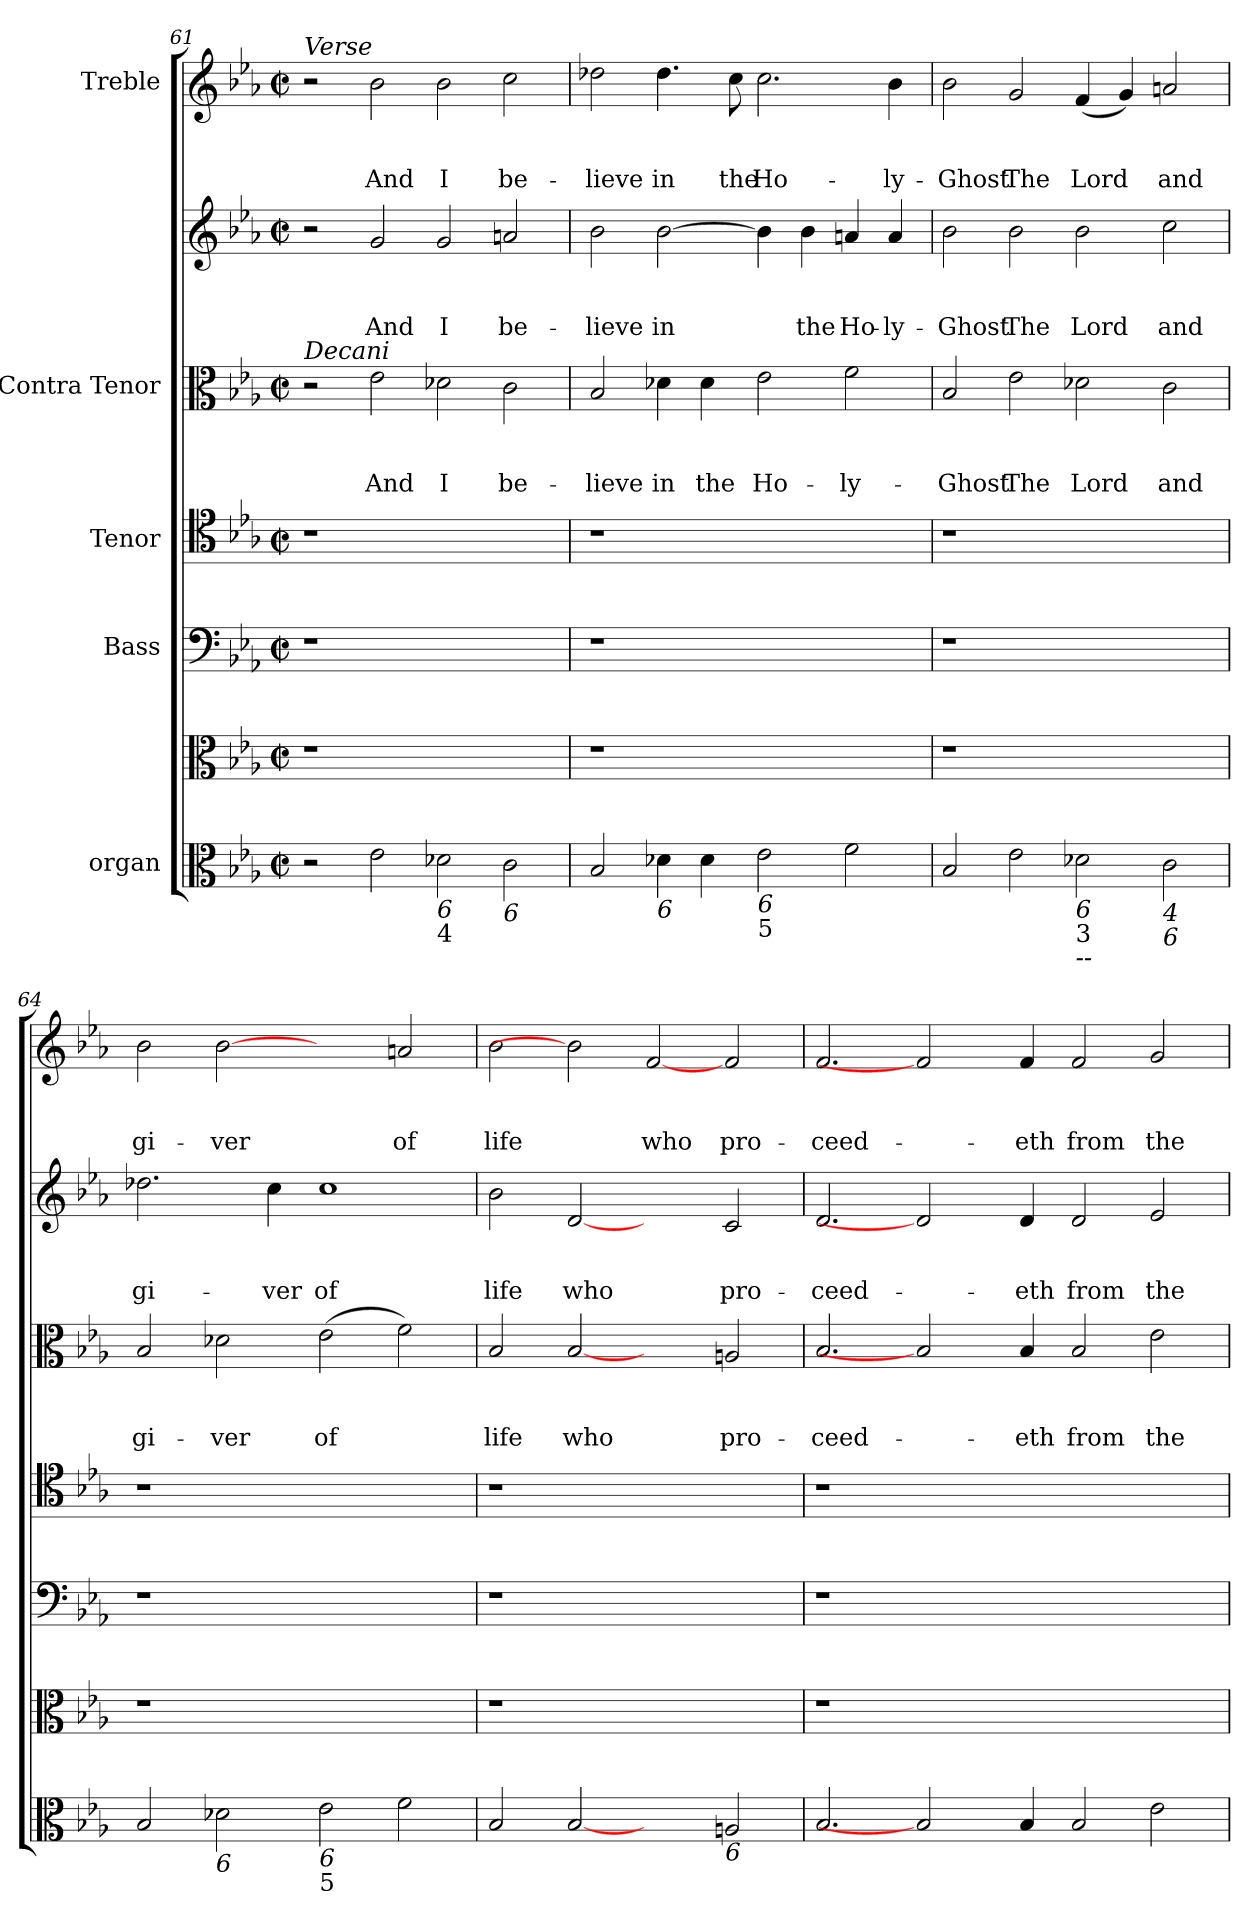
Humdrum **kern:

**kern	**kern	**kern	**kern	**kern	**text	**text	**text	**kern	**text	**text	**text	**kern	**text	**text	**text
*part7	*part6	*part5	*part4	*part3	*part3	*part3	*part3	*part2	*part2	*part2	*part2	*part1	*part1	*part1	*part1
*staff7	*staff6	*staff5	*staff4	*staff3	*staff3	*staff3	*staff3	*staff2	*staff2	*staff2	*staff2	*staff1	*staff1	*staff1	*staff1
*I"organ	*	*I"Bass	*I"Tenor	*I"Contra Tenor	*	*	*	*	*	*	*	*I"Treble	*	*	*
!!LO:LB:g=z
*clefC3	*clefC3	*clefF4	*clefC4	*clefC3	*	*	*	*clefG2	*	*	*	*clefG2	*	*	*
*k[b-e-a-]	*k[b-e-a-]	*k[b-e-a-]	*k[b-e-a-]	*k[b-e-a-]	*	*	*	*k[b-e-a-]	*	*	*	*k[b-e-a-]	*	*	*
*c:	*c:	*c:	*c:	*c:	*	*	*	*c:	*	*	*	*c:	*	*	*
*M2/2	*M2/2	*M2/2	*M2/2	*M2/2	*	*	*	*M2/2	*	*	*	*M2/2	*	*	*
*met(c|)	*met(c|)	*met(c|)	*met(c|)	*met(c|)	*	*	*	*met(c|)	*	*	*	*met(c|)	*	*	*
=61	=61	=61	=61	=61	=61	=61	=61	=61	=61	=61	=61	=61	=61	=61	=61
!	!	!	!	!	!	!	!	!	!	!	!	!LO:TX:a:i:t=Verse	!	!	!
!	!	!	!	!LO:TX:a:i:t=Decani	!	!	!	!	!	!	!	!	!	!	!
2r	1r	1r	1r	2r	.	.	.	2r	.	.	.	2r	.	.	.
!	!	!	!	!	!	!	!LO:LY:b	!	!	!	!LO:LY:b	!	!	!	!LO:LY:b
2e-\	.	.	.	2e-\	.	.	And	2g/	.	.	And	2b-\	.	.	And
!LO:TX:b:i:t=6	!	!	!	!	!	!	!	!	!	!	!	!	!	!	!
!LO:TX:b:t=4	!	!	!	!	!	!	!	!	!	!	!	!	!	!	!
!	!	!	!	!	!	!	!LO:LY:b	!	!	!	!LO:LY:b	!	!	!	!LO:LY:b
2d-X\	1ryy	1ryy	1ryy	2d-X\	.	.	I	2g/	.	.	I	2b-\	.	.	I
!LO:TX:b:i:t=6	!	!	!	!	!	!	!	!	!	!	!	!	!	!	!
!	!	!	!	!	!	!	!LO:LY:b	!	!	!	!LO:LY:b	!	!	!	!LO:LY:b
2c\	.	.	.	2c\	.	.	be-	2an/	.	.	be-	2cc\	.	.	be-
=62	=62	=62	=62	=62	=62	=62	=62	=62	=62	=62	=62	=62	=62	=62	=62
!	!	!	!	!	!	!	!LO:LY:b	!	!	!	!LO:LY:b	!	!	!	!LO:LY:b
2B-/	1r	1r	1r	2B-/	.	.	-lieve	2b-\	.	.	-lieve	2dd-X\	.	.	-lieve
!LO:TX:b:i:t=6	!	!	!	!	!	!	!	!	!	!	!	!	!	!	!
!	!	!	!	!	!	!	!LO:LY:b	!	!	!	!LO:LY:b	!	!	!	!LO:LY:b
4d-X\	.	.	.	4d-X\	.	.	in	[2b-\	.	.	in	4.dd-\	.	.	in
!	!	!	!	!	!	!	!LO:LY:b	!	!	!	!	!	!	!	!
4d-\	.	.	.	4d-\	.	.	the	.	.	.	.	.	.	.	.
!	!	!	!	!	!	!	!	!	!	!	!	!	!	!	!LO:LY:b
.	.	.	.	.	.	.	.	.	.	.	.	8cc\	.	.	the
!LO:TX:b:i:t=6	!	!	!	!	!	!	!	!	!	!	!	!	!	!	!
!LO:TX:b:t=5	!	!	!	!	!	!	!	!	!	!	!	!	!	!	!
!	!	!	!	!	!	!	!LO:LY:b	!	!	!	!	!	!	!	!LO:LY:b
2e-\	1ryy	1ryy	1ryy	2e-\	.	.	Ho-	4b-\]	.	.	.	2.cc\	.	.	Ho-
!	!	!	!	!	!	!	!	!	!	!	!LO:LY:b	!	!	!	!
.	.	.	.	.	.	.	.	4b-\	.	.	the	.	.	.	.
!	!	!	!	!	!	!	!LO:LY:b	!	!	!	!LO:LY:b	!	!	!	!
2f\	.	.	.	2f\	.	.	-ly-	4an/	.	.	Ho-	.	.	.	.
!	!	!	!	!	!	!	!	!	!	!	!LO:LY:b	!	!	!	!LO:LY:b
.	.	.	.	.	.	.	.	4a/	.	.	-ly-	4b-\	.	.	-ly-
=63	=63	=63	=63	=63	=63	=63	=63	=63	=63	=63	=63	=63	=63	=63	=63
!	!	!	!	!	!	!	!LO:LY:b	!	!	!	!LO:LY:b	!	!	!	!LO:LY:b
2B-/	1r	1r	1r	2B-/	.	.	-Ghost	2b-\	.	.	-Ghost	2b-\	.	.	-Ghost
!	!	!	!	!	!	!	!LO:LY:b	!	!	!	!LO:LY:b	!	!	!	!LO:LY:b
2e-\	.	.	.	2e-\	.	.	The	2b-\	.	.	The	2g/	.	.	The
!LO:TX:b:i:t=6	!	!	!	!	!	!	!	!	!	!	!	!	!	!	!
!LO:TX:b:t=3	!	!	!	!	!	!	!	!	!	!	!	!	!	!	!
!LO:TX:b:i:t=--	!	!	!	!	!	!	!	!	!	!	!	!	!	!	!
!	!	!	!	!	!	!	!LO:LY:b	!	!	!	!LO:LY:b	!	!	!	!LO:LY:b
2d-X\	1ryy	1ryy	1ryy	2d-X\	.	.	Lord	2b-\	.	.	Lord	(<4f/	.	.	Lord
.	.	.	.	.	.	.	.	.	.	.	.	4g/)	.	.	.
!LO:TX:b:i:t=4	!	!	!	!	!	!	!	!	!	!	!	!	!	!	!
!LO:TX:b:i:t=6	!	!	!	!	!	!	!	!	!	!	!	!	!	!	!
!	!	!	!	!	!	!	!LO:LY:b	!	!	!	!LO:LY:b	!	!	!	!LO:LY:b
2c\	.	.	.	2c\	.	.	and	2cc\	.	.	and	2an/	.	.	and
!!LO:PB:g=z
=64	=64	=64	=64	=64	=64	=64	=64	=64	=64	=64	=64	=64	=64	=64	=64
!	!	!	!	!	!	!	!LO:LY:b	!	!	!	!LO:LY:b	!	!	!	!LO:LY:b
2B-/	1r	1r	1r	2B-/	.	.	gi-	2.dd-X\	.	.	gi-	2b-\	.	.	gi-
!LO:TX:b:i:t=6	!	!	!	!	!	!	!	!	!	!	!	!	!	!	!
!	!	!	!	!	!	!	!LO:LY:b	!	!	!	!	!	!	!	!LO:LY:b
2d-X\	.	.	.	2d-X\	.	.	-ver	.	.	.	.	[2b-	.	.	-ver
!	!	!	!	!	!	!	!	!	!	!	!LO:LY:b	!	!	!	!
.	.	.	.	.	.	.	.	4cc\	.	.	-ver	.	.	.	.
!LO:TX:b:i:t=6	!	!	!	!	!	!	!	!	!	!	!	!	!	!	!
!LO:TX:b:t=5	!	!	!	!	!	!	!	!	!	!	!	!	!	!	!
!	!	!	!	!	!	!	!LO:LY:b	!	!	!	!LO:LY:b	!	!	!	!
2e-\	1ryy	1ryy	1ryy	(>2e-\	.	.	of	1cc	.	.	of	2ryy	.	.	.
!	!	!	!	!	!	!	!	!	!	!	!	!	!	!	!LO:LY:b
2f\	.	.	.	2f\)	.	.	.	.	.	.	.	2an/	.	.	of
=65	=65	=65	=65	=65	=65	=65	=65	=65	=65	=65	=65	=65	=65	=65	=65
!	!	!	!	!	!	!	!LO:LY:b	!	!	!	!LO:LY:b	!	!	!	!LO:LY:b
2B-/	1r	1r	1r	2B-/	.	.	life	2b-\	.	.	life	2b-\	.	.	life
!	!	!	!	!	!	!	!LO:LY:b	!	!	!	!LO:LY:b	!	!	!	!
[2B-	.	.	.	[2B-	.	.	who	[2d	.	.	who	2b-]	.	.	.
!	!	!	!	!	!	!	!	!	!	!	!	!	!	!	!LO:LY:b
2ryy	1ryy	1ryy	1ryy	2ryy	.	.	.	2ryy	.	.	.	[2f	.	.	who
!LO:TX:b:i:t=6	!	!	!	!	!	!	!	!	!	!	!	!	!	!	!
!	!	!	!	!	!	!	!LO:LY:b	!	!	!	!LO:LY:b	!	!	!	!LO:LY:b
2An/	.	.	.	2An/	.	.	pro-	2c/	.	.	pro-	2f/	.	.	pro-
=66	=66	=66	=66	=66	=66	=66	=66	=66	=66	=66	=66	=66	=66	=66	=66
!	!	!	!	!	!	!	!LO:LY:b	!	!	!	!LO:LY:b	!	!	!	!LO:LY:b
2.B-/	1r	1r	1r	2.B-/	.	.	-ceed-	2.d/	.	.	-ceed-	2.f/	.	.	-ceed-
2B-]	.	.	.	2B-]	.	.	.	2d]	.	.	.	2f]	.	.	.
.	1.ryy	1.ryy	1.ryy	.	.	.	.	.	.	.	.	.	.	.	.
!	!	!	!	!	!	!	!LO:LY:b	!	!	!	!LO:LY:b	!	!	!	!LO:LY:b
4B-/	.	.	.	4B-/	.	.	-eth	4d/	.	.	-eth	4f/	.	.	-eth
!	!	!	!	!	!	!	!LO:LY:b	!	!	!	!LO:LY:b	!	!	!	!LO:LY:b
2B-/	.	.	.	2B-/	.	.	from	2d/	.	.	from	2f/	.	.	from
!	!	!	!	!	!	!	!LO:LY:b	!	!	!	!LO:LY:b	!	!	!	!LO:LY:b
2e-\	.	.	.	2e-\	.	.	the	2e-/	.	.	the	2g/	.	.	the
=	=	=	=	=	=	=	=	=	=	=	=	=	=	=	=
*-	*-	*-	*-	*-	*-	*-	*-	*-	*-	*-	*-	*-	*-	*-	*-
